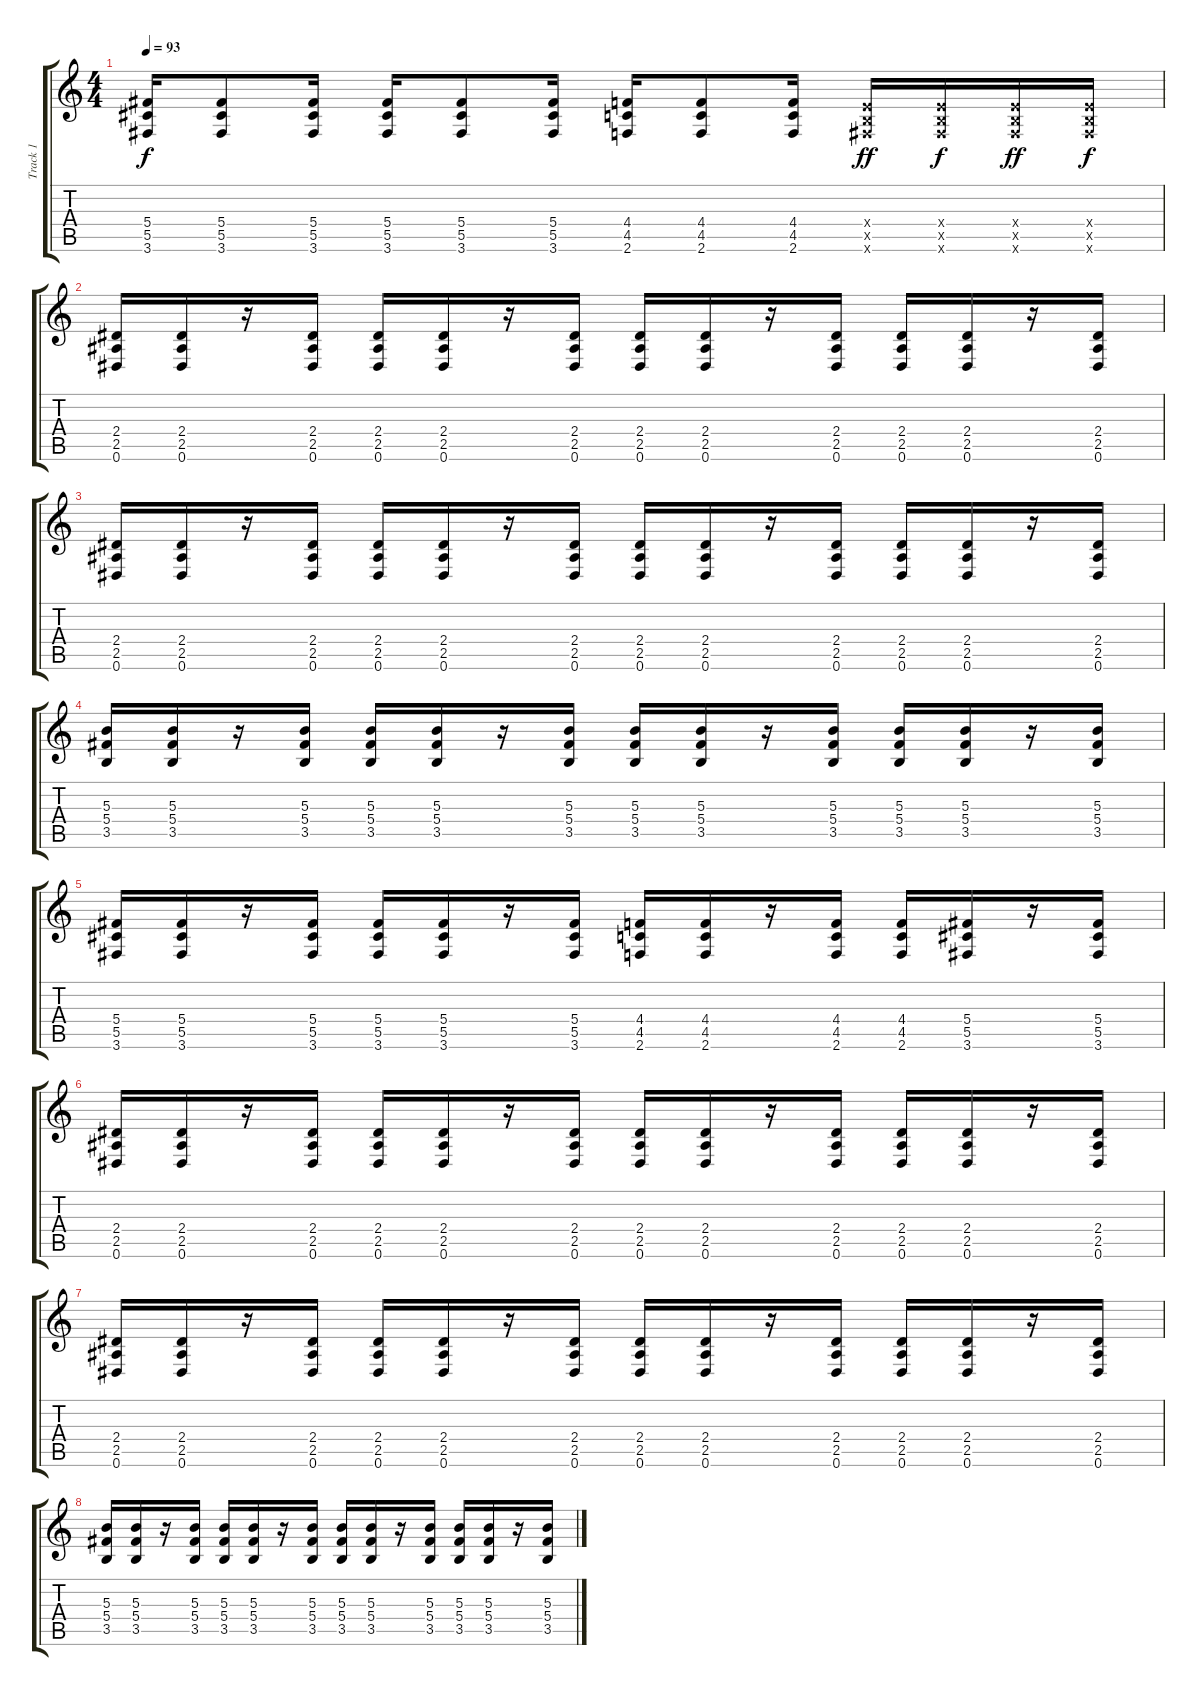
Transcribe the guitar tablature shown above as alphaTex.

\track ("Track 1" "Track 1") {instrument overdrivenguitar}
\staff {score tabs}
\tuning (Eb4 Bb3 Gb3 Db3 Ab2 Eb2) {hide}
\ts (4 4)
\tempo 93
\clef g2
\ks c
(5.4 5.5 3.6).16{dy f} (5.4 5.5 3.6).8 (5.4 5.5 3.6).16 (5.4 5.5 3.6).16 (5.4 5.5 3.6).8 (5.4 5.5 3.6).16 (4.4 4.5 2.6).16 (4.4 4.5 2.6).8 (4.4 4.5 2.6).16 (3.4{x} 3.5{x} 3.6{x}).16{dy ff} (3.4{x} 3.5{x} 3.6{x}).16{dy f} (3.4{x} 3.5{x} 3.6{x}).16{dy ff} (3.4{x} 3.5{x} 3.6{x}).16{dy f} |
(2.4 2.5 0.6).16 (2.4 2.5 0.6).16 r.16 (2.4 2.5 0.6).16 (2.4 2.5 0.6).16 (2.4 2.5 0.6).16 r.16 (2.4 2.5 0.6).16 (2.4 2.5 0.6).16 (2.4 2.5 0.6).16 r.16 (2.4 2.5 0.6).16 (2.4 2.5 0.6).16 (2.4 2.5 0.6).16 r.16 (2.4 2.5 0.6).16 |
(2.4 2.5 0.6).16 (2.4 2.5 0.6).16 r.16 (2.4 2.5 0.6).16 (2.4 2.5 0.6).16 (2.4 2.5 0.6).16 r.16 (2.4 2.5 0.6).16 (2.4 2.5 0.6).16 (2.4 2.5 0.6).16 r.16 (2.4 2.5 0.6).16 (2.4 2.5 0.6).16 (2.4 2.5 0.6).16 r.16 (2.4 2.5 0.6).16 |
(5.3 5.4 3.5).16 (5.3 5.4 3.5).16 r.16 (5.3 5.4 3.5).16 (5.3 5.4 3.5).16 (5.3 5.4 3.5).16 r.16 (5.3 5.4 3.5).16 (5.3 5.4 3.5).16 (5.3 5.4 3.5).16 r.16 (5.3 5.4 3.5).16 (5.3 5.4 3.5).16 (5.3 5.4 3.5).16 r.16 (5.3 5.4 3.5).16 |
(5.4 5.5 3.6).16 (5.4 5.5 3.6).16 r.16 (5.4 5.5 3.6).16 (5.4 5.5 3.6).16 (5.4 5.5 3.6).16 r.16 (5.4 5.5 3.6).16 (4.4 4.5 2.6).16 (4.4 4.5 2.6).16 r.16 (4.4 4.5 2.6).16 (4.4 4.5 2.6).16 (5.4 5.5 3.6).16 r.16 (5.4 5.5 3.6).16 |
(2.4 2.5 0.6).16 (2.4 2.5 0.6).16 r.16 (2.4 2.5 0.6).16 (2.4 2.5 0.6).16 (2.4 2.5 0.6).16 r.16 (2.4 2.5 0.6).16 (2.4 2.5 0.6).16 (2.4 2.5 0.6).16 r.16 (2.4 2.5 0.6).16 (2.4 2.5 0.6).16 (2.4 2.5 0.6).16 r.16 (2.4 2.5 0.6).16 |
(2.4 2.5 0.6).16 (2.4 2.5 0.6).16 r.16 (2.4 2.5 0.6).16 (2.4 2.5 0.6).16 (2.4 2.5 0.6).16 r.16 (2.4 2.5 0.6).16 (2.4 2.5 0.6).16 (2.4 2.5 0.6).16 r.16 (2.4 2.5 0.6).16 (2.4 2.5 0.6).16 (2.4 2.5 0.6).16 r.16 (2.4 2.5 0.6).16 |
(5.3 5.4 3.5).16 (5.3 5.4 3.5).16 r.16 (5.3 5.4 3.5).16 (5.3 5.4 3.5).16 (5.3 5.4 3.5).16 r.16 (5.3 5.4 3.5).16 (5.3 5.4 3.5).16 (5.3 5.4 3.5).16 r.16 (5.3 5.4 3.5).16 (5.3 5.4 3.5).16 (5.3 5.4 3.5).16 r.16 (5.3 5.4 3.5).16
